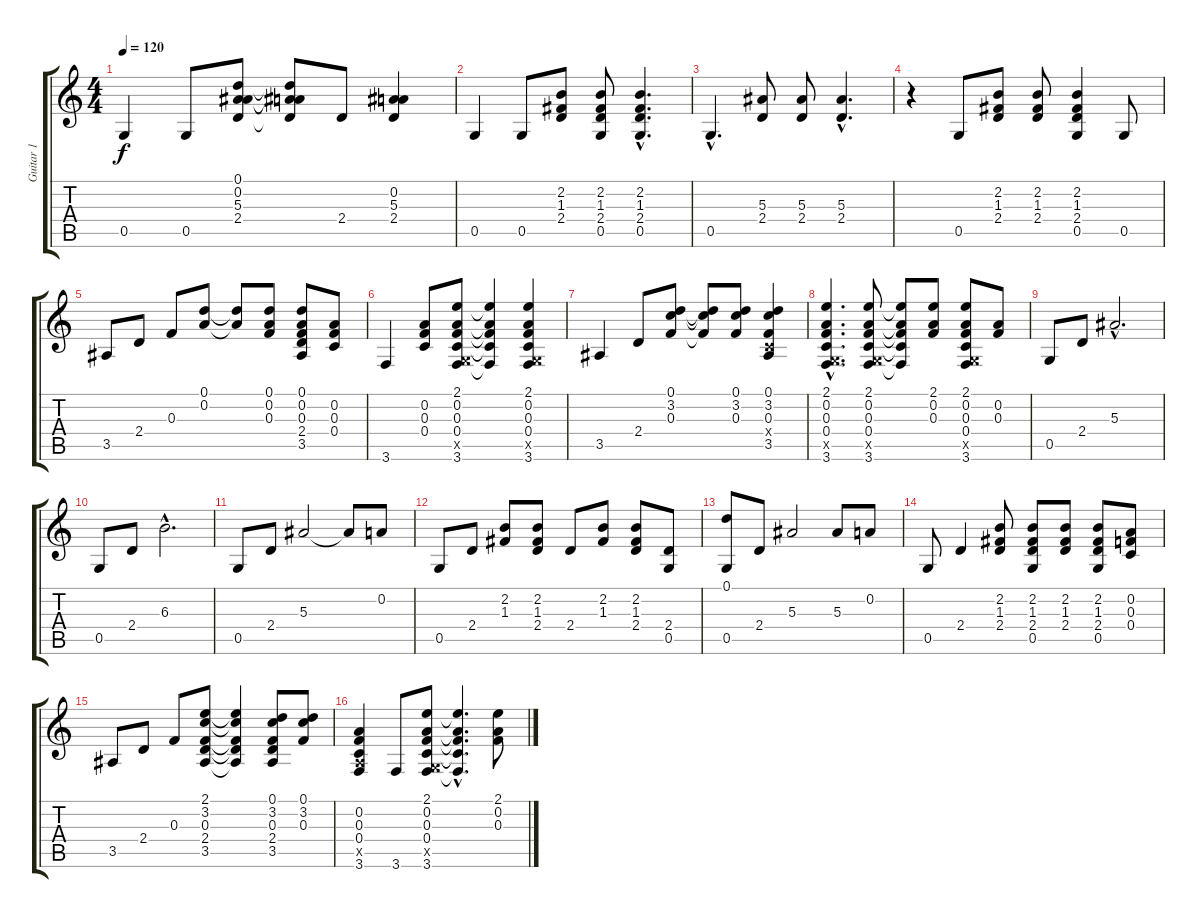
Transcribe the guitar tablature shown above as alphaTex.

\track ("Guitar 1" "Guitar 1") {instrument acousticguitarsteel}
\staff {score tabs}
\tuning (D4 A3 F3 C3 G2 D2) {hide}
\ts (4 4)
\tempo 120
\clef g2
\ks c
0.5.4{dy f} 0.5.8 (0.1 0.2 5.3 2.4).8 (0.1{t} 0.2{t} 5.3{t} 2.4{t}).8 2.4.8 (0.2 5.3 2.4).4 |
0.5.4 0.5.8 (2.2 1.3 2.4).8 (2.2 1.3 2.4 0.5).8 (2.2{hac} 1.3{hac} 2.4{hac} 0.5{hac}).4{d} |
0.5{hac}.4{d} (5.3 2.4).8 (5.3 2.4).8 (5.3{hac} 2.4{hac}).4{d} |
r.4 0.5.8 (2.2 1.3 2.4).8 (2.2 1.3 2.4).8 (2.2 1.3 2.4 0.5).4 0.5.8 |
3.5.8 2.4.8 0.3.8 (0.1 0.2).8 (0.1{t} 0.2{t}).8 (0.1 0.2 0.3).8 (0.1 0.2 0.3 2.4 3.5).8 (0.2 0.3 0.4).8 |
3.6.4 (0.2 0.3 0.4).8 (2.1 0.2 0.3 0.4 0.5{x} 3.6).8 (2.1{t} 0.2{t} 0.3{t} 0.4{t} 3.6{t}).4 (2.1 0.2 0.3 0.4 0.5{x} 3.6).4 |
3.5.4 2.4.8 (0.1 3.2 0.3).8 (0.1{t} 3.2{t} 0.3{t}).8 (0.1 3.2 0.3).8 (0.1 3.2 0.3 0.4{x} 3.5).4 |
(2.1{hac} 0.2{hac} 0.3{hac} 0.4{hac} 0.5{hac x} 3.6{hac}).4{d} (2.1 0.2 0.3 0.4 0.5{x} 3.6).8 (2.1{t} 0.2{t} 0.3{t} 0.4{t} 3.6{t}).8 (2.1 0.2 0.3).8 (2.1 0.2 0.3 0.4 0.5{x} 3.6).8 (0.2 0.3).8 |
0.5.8 2.4.8 5.3{hac}.2{d} |
0.5.8 2.4.8 6.3{hac}.2{d} |
0.5.8 2.4.8 5.3.2 5.3{t}.8 0.2.8 |
0.5.8 2.4.8 (2.2 1.3).8 (2.2 1.3 2.4).8 2.4.8 (2.2 1.3).8 (2.2 1.3 2.4).8 (2.4 0.5).8 |
(0.1 0.5).8 2.4.8 5.3.2 5.3.8 0.2.8 |
0.5.8 2.4.4 (2.2 1.3 2.4).8 (2.2 1.3 2.4 0.5).8 (2.2 1.3 2.4).8 (2.2 1.3 2.4 0.5).8 (0.2 0.3 0.4).8 |
3.5.8 2.4.8 0.3.8 (2.1 3.2 0.3 2.4 3.5).8 (2.1{t} 3.2{t} 0.3{t} 2.4{t} 3.5{t}).4 (0.1 3.2 0.3 2.4 3.5).8 (0.1 3.2 0.3).8 |
(0.2 0.3 0.4 2.5{x} 3.6).4 3.6.8 (2.1 0.2 0.3 0.4 0.5{x} 3.6).8 (2.1{hac t} 0.2{hac t} 0.3{hac t} 0.4{hac t} 3.6{hac t}).4{d} (2.1 0.2 0.3).8
